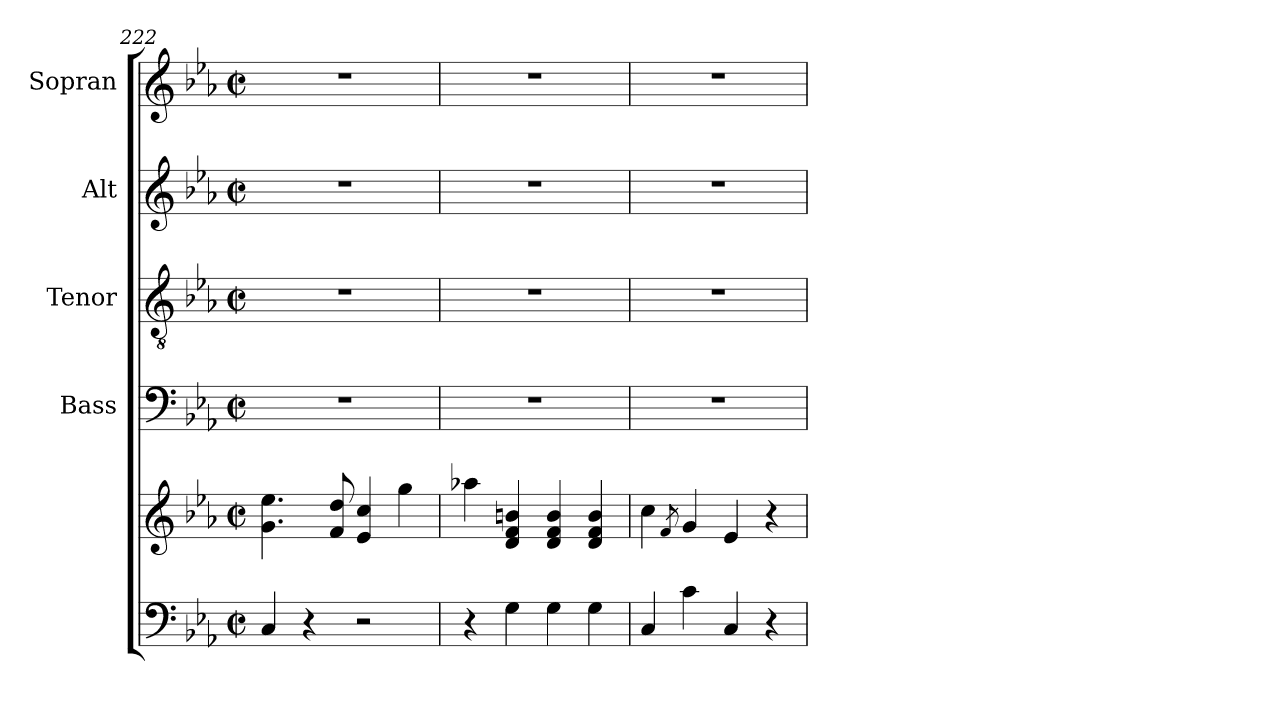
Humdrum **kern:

**kern	**kern	**kern	**kern	**kern	**kern
*part5	*part5	*part4	*part3	*part2	*part1
*staff6	*staff5	*staff4	*staff3	*staff2	*staff1
*	*	*I"Bass	*I"Tenor	*I"Alt	*I"Sopran
*	*	*I'B.	*I'T.	*I'A.	*I'S.
*clefF4	*clefG2	*clefF4	*clefGv2	*clefG2	*clefG2
*k[b-e-a-]	*k[b-e-a-]	*k[b-e-a-]	*k[b-e-a-]	*k[b-e-a-]	*k[b-e-a-]
*E-:	*E-:	*E-:	*E-:	*E-:	*E-:
*M2/2	*M2/2	*M2/2	*M2/2	*M2/2	*M2/2
*met(c|)	*met(c|)	*met(c|)	*met(c|)	*met(c|)	*met(c|)
=222	=222	=222	=222	=222	=222
4C/	4.g\ 4.ee-\	1r	1r	1r	1r
4r	.	.	.	.	.
.	8f/ 8dd/	.	.	.	.
2r	4e-/ 4cc/	.	.	.	.
.	4gg\	.	.	.	.
=223	=223	=223	=223	=223	=223
4r	4aa-X\	1r	1r	1r	1r
4G\	4d/ 4f/ 4bn/	.	.	.	.
4G\	4d/ 4f/ 4b/	.	.	.	.
4G\	4d/ 4f/ 4b/	.	.	.	.
=224	=224	=224	=224	=224	=224
4C/	4cc\	1r	1r	1r	1r
.	8qf/	.	.	.	.
4c\	4g/	.	.	.	.
4C/	4e-/	.	.	.	.
4r	4r	.	.	.	.
=	=	=	=	=	=
*-	*-	*-	*-	*-	*-
